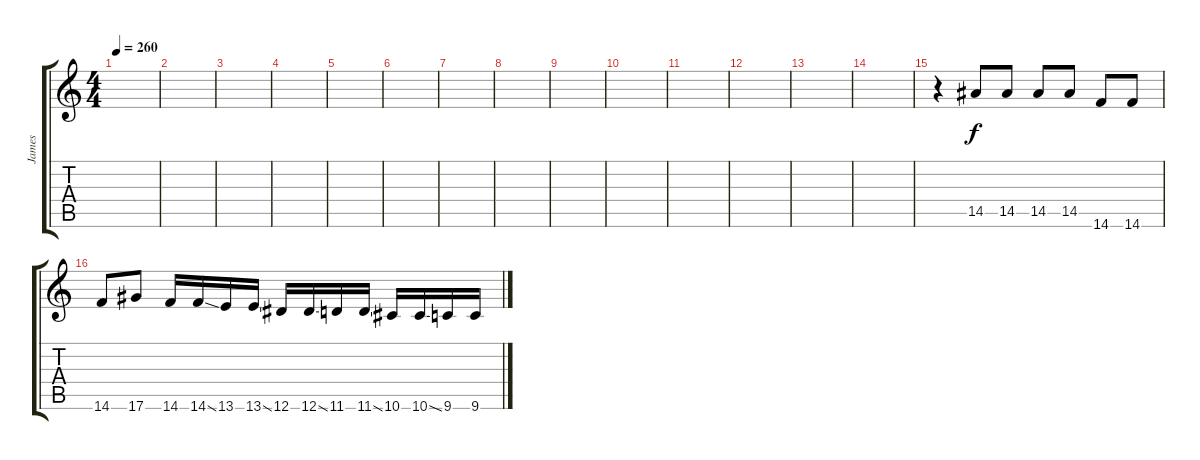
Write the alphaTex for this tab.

\track ("James" "James") {instrument distortionguitar}
\staff {score tabs}
\tuning (Eb4 Bb3 Gb3 Db3 Ab2 Eb2) {hide}
\ts (4 4)
\tempo 260
\clef g2
\ks c
|
|
|
|
|
|
|
|
|
|
|
|
|
|
r.4 14.5.8 14.5.8 14.5.8 14.5.8 14.6.8 14.6.8 |
14.6.8 17.6.8 14.6.16 14.6{ss}.16 13.6.16 13.6{ss}.16 12.6.16 12.6{ss}.16 11.6.16 11.6{ss}.16 10.6.16 10.6{ss}.16 9.6.16 9.6.16
